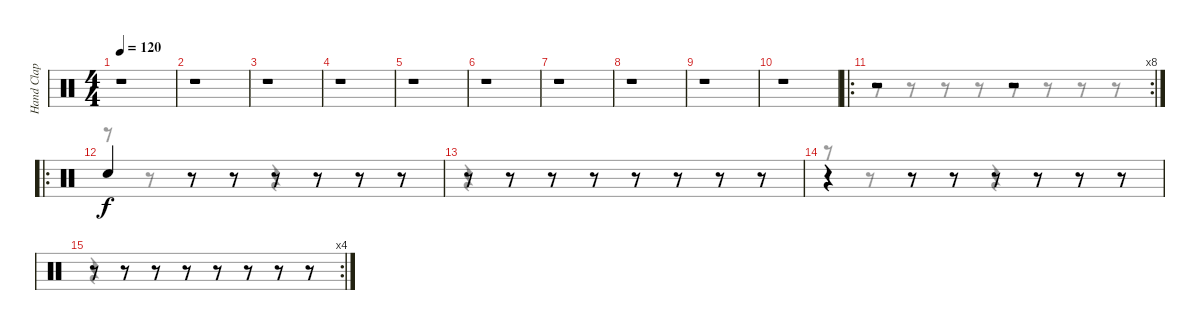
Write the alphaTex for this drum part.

\track ("Hand Clap" "Hand Clap") {instrument percussion}
\staff {score}
\articulation defaults
\voice
\ts (4 4)
\tempo 120
\clef neutral
\ks c
r.1{dy f} |
r.1 |
r.1 |
r.1 |
r.1 |
r.1 |
r.1 |
r.1 |
r.1 |
r.1 |
\ro
\rc 8
r.2 r.2 |
\ro "Hand Clap (hit)".4
r.8 r.8 r.8 r.8 r.8 r.8 |
r.8 r.8 r.8 r.8 r.8 r.8 r.8 r.8 |
r.4 r.8 r.8 r.8 r.8 r.8 r.8 |
\rc 4
r.8 r.8 r.8 r.8 r.8 r.8 r.8 r.8
\voice
\clef neutral
\ottava regular
\simile none
\ks c
|
|
|
|
|
|
|
|
|
|
r.8 r.8 r.8 r.8 r.8 r.8 r.8 r.8 |
r.8 r.8 r.8 r.8 r.4 r.8 r.8 |
r.4 r.8 r.8 r.8 r.8 r.8 r.8 |
r.8 r.8 r.8 r.8 r.4 r.8 r.8 |
r.4 r.8 r.8 r.8 r.8 r.8 r.8
